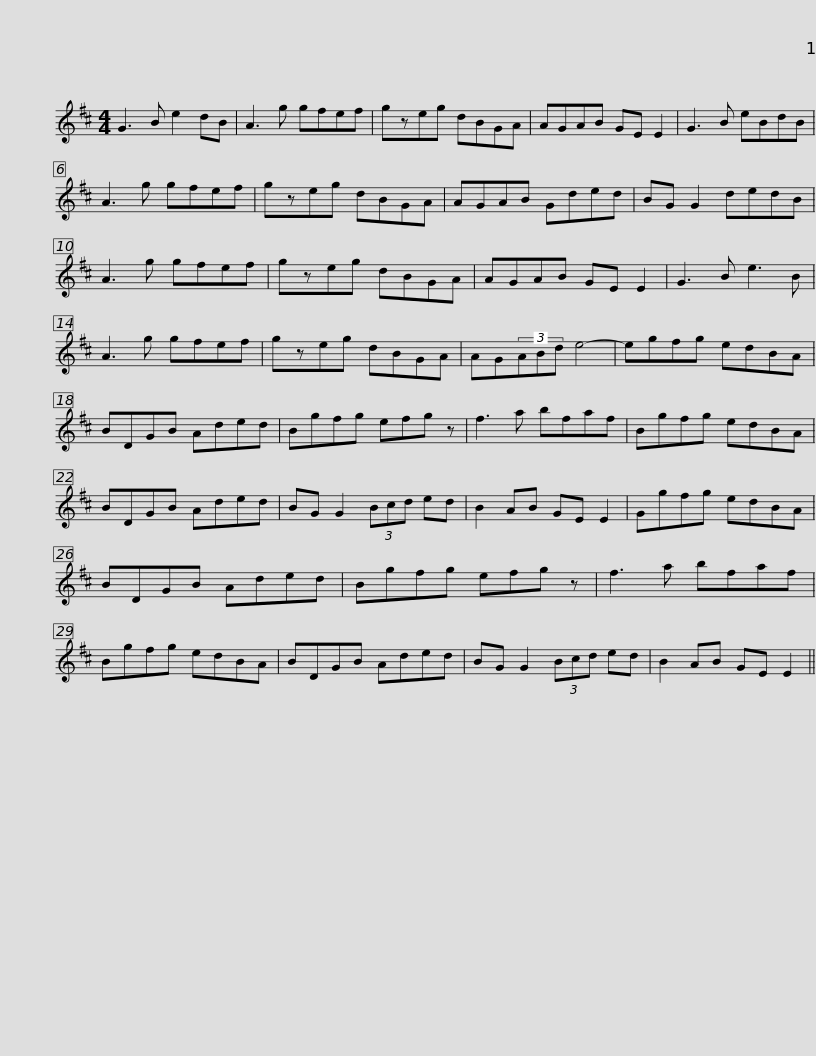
X:1
L:1/8
M:4/4
I:linebreak $
K:D
V:1 treble
V:1
 G3 B e2 dB | A3 g gfef | gzeg dBGA | AGAB GE E2 | G3 B eBdB | %5
 A3 g gfef |$ gzeg dBGA | AGAB Gded | BG G2 dedB | A3 g gfef | %10
 gzeg dBGA | AGAB GE E2 |$ G3 B e3 B | A3 g gfef | gzeg dBGA | %15
 AG(3ABd e4- | egfg edBA | BDGB Aded |$ Bgfg efg z | f3 a bfaf | %20
 Bgfg edBA | BDGB Aded | BG G2 (3Bcd ed | B2 AB GE E2 |$ Ggfg edBA | %25
 BDGB Aded | Bgfg efg z | f3 a bfaf | Bgfg edBA |$ BDGB Aded | %30
 BG G2 (3Bcd ed | B2 AB GE E2 || %32
